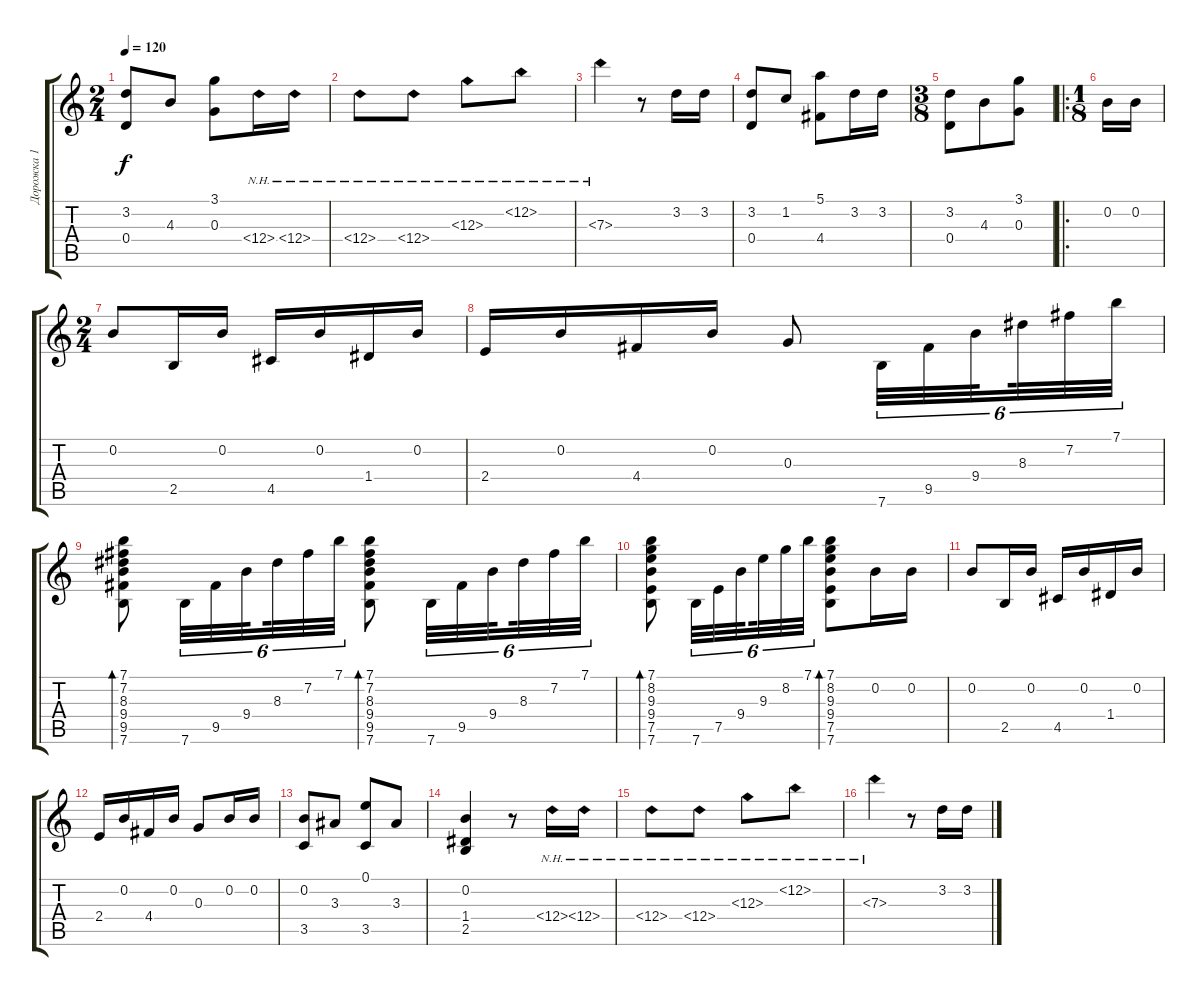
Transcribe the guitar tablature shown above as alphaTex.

\track ("Дорожка 1" "Дорожка 1") {instrument acousticguitarnylon}
\staff {score tabs}
\tuning (E4 B3 G3 D3 A2 E2) {hide}
\ts (2 4)
\tempo 120
\clef g2
\ks c
(3.2 0.4).8{dy f} 4.3.8 (3.1 0.3).8 12.4{nh}.16 12.4{nh}.16 |
12.4{nh}.8 12.4{nh}.8 12.3{nh}.8 12.2{nh}.8 |
7.3{nh}.4 r.8 3.2.16 3.2.16 |
(3.2 0.4).8 1.2.8 (5.1 4.4).8 3.2.16 3.2.16 |
\ts (3 8)
(3.2 0.4).8 4.3.8 (3.1 0.3).8 |
\ro
\ts (1 8)
0.2.16 0.2.16 |
\ts (2 4)
0.2.8 2.5.16 0.2.16 4.5.16 0.2.16 1.4.16 0.2.16 |
2.4.16 0.2.16 4.4.16 0.2.16 0.3.8 7.6.32{tu (6 4)} 9.5.32{tu (6 4)} 9.4.32{tu (6 4) beam splitsecondary} 8.3.32{tu (6 4)} 7.2.32{tu (6 4)} 7.1.32{tu (6 4)} |
(7.1 7.2 8.3 9.4 9.5 7.6).8{bd 60} 7.6.32{tu (6 4)} 9.5.32{tu (6 4)} 9.4.32{tu (6 4) beam splitsecondary} 8.3.32{tu (6 4)} 7.2.32{tu (6 4)} 7.1.32{tu (6 4)} (7.1 7.2 8.3 9.4 9.5 7.6).8{bd 60} 7.6.32{tu (6 4)} 9.5.32{tu (6 4)} 9.4.32{tu (6 4) beam splitsecondary} 8.3.32{tu (6 4)} 7.2.32{tu (6 4)} 7.1.32{tu (6 4)} |
(7.1 8.2 9.3 9.4 7.5 7.6).8{bd 60} 7.6.32{tu (6 4)} 7.5.32{tu (6 4)} 9.4.32{tu (6 4) beam splitsecondary} 9.3.32{tu (6 4)} 8.2.32{tu (6 4)} 7.1.32{tu (6 4)} (7.1 8.2 9.3 9.4 7.5 7.6).8{bd 60} 0.2.16 0.2.16 |
0.2.8 2.5.16 0.2.16 4.5.16 0.2.16 1.4.16 0.2.16 |
2.4.16 0.2.16 4.4.16 0.2.16 0.3.8 0.2.16 0.2.16 |
(0.2 3.5).8 3.3.8 (0.1 3.5).8 3.3.8 |
(0.2 1.4 2.5).4 r.8 12.4{nh}.16 12.4{nh}.16 |
12.4{nh}.8 12.4{nh}.8 12.3{nh}.8 12.2{nh}.8 |
7.3{nh}.4 r.8 3.2.16 3.2.16
